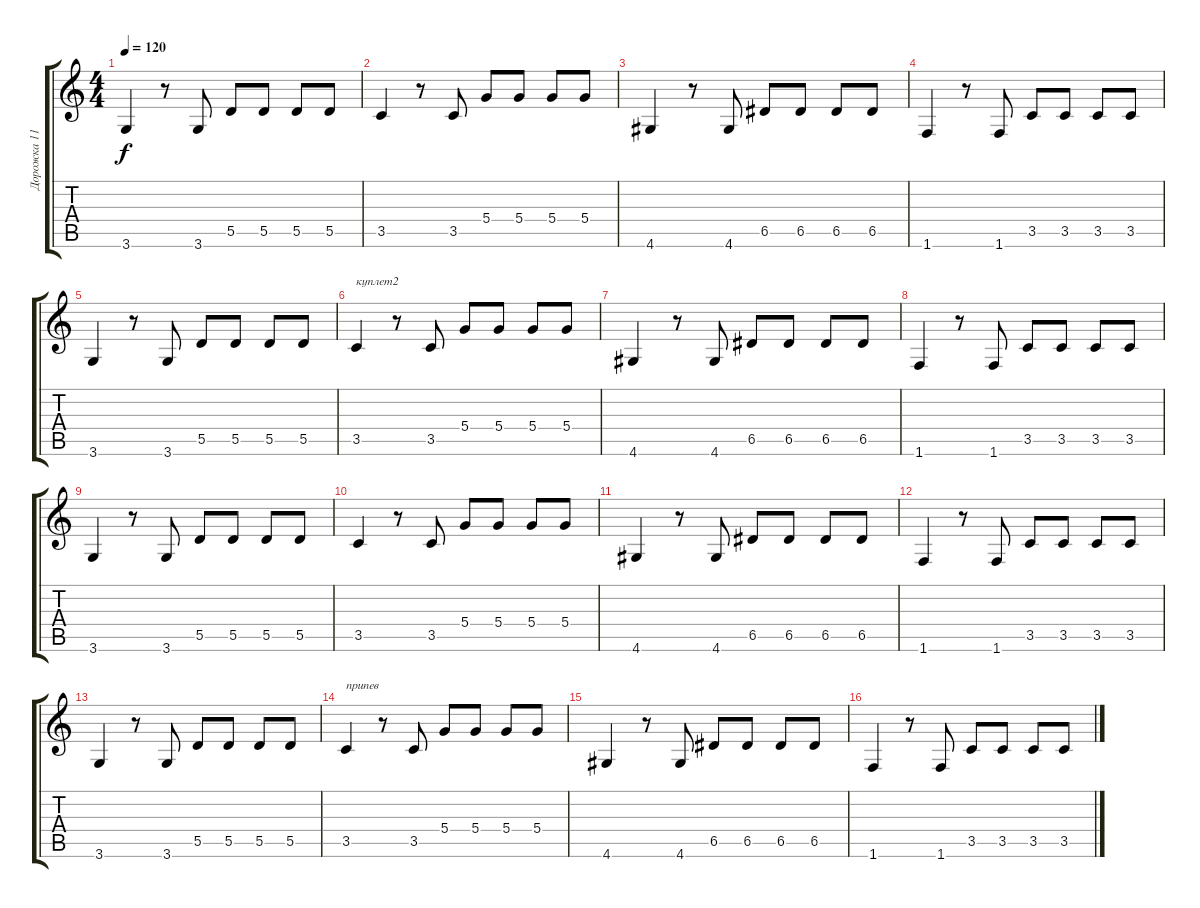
\track ("Дорожка 11" "Дорожка 11") {instrument fretlessbass}
\staff {score tabs}
\tuning (E4 B3 G3 D3 A2 E2) {hide}
\ts (4 4)
\tempo 120
\clef g2
\ks c
3.6.4{dy f} r.8 3.6.8 5.5.8 5.5.8 5.5.8 5.5.8 |
3.5.4 r.8 3.5.8 5.4.8 5.4.8 5.4.8 5.4.8 |
4.6.4 r.8 4.6.8 6.5.8 6.5.8 6.5.8 6.5.8 |
1.6.4 r.8 1.6.8 3.5.8 3.5.8 3.5.8 3.5.8 |
3.6.4 r.8 3.6.8 5.5.8 5.5.8 5.5.8 5.5.8 |
3.5.4{txt "куплет2"} r.8 3.5.8 5.4.8 5.4.8 5.4.8 5.4.8 |
4.6.4 r.8 4.6.8 6.5.8 6.5.8 6.5.8 6.5.8 |
1.6.4 r.8 1.6.8 3.5.8 3.5.8 3.5.8 3.5.8 |
3.6.4 r.8 3.6.8 5.5.8 5.5.8 5.5.8 5.5.8 |
3.5.4 r.8 3.5.8 5.4.8 5.4.8 5.4.8 5.4.8 |
4.6.4 r.8 4.6.8 6.5.8 6.5.8 6.5.8 6.5.8 |
1.6.4 r.8 1.6.8 3.5.8 3.5.8 3.5.8 3.5.8 |
3.6.4 r.8 3.6.8 5.5.8 5.5.8 5.5.8 5.5.8 |
3.5.4{txt "припев"} r.8 3.5.8 5.4.8 5.4.8 5.4.8 5.4.8 |
4.6.4 r.8 4.6.8 6.5.8 6.5.8 6.5.8 6.5.8 |
1.6.4 r.8 1.6.8 3.5.8 3.5.8 3.5.8 3.5.8
